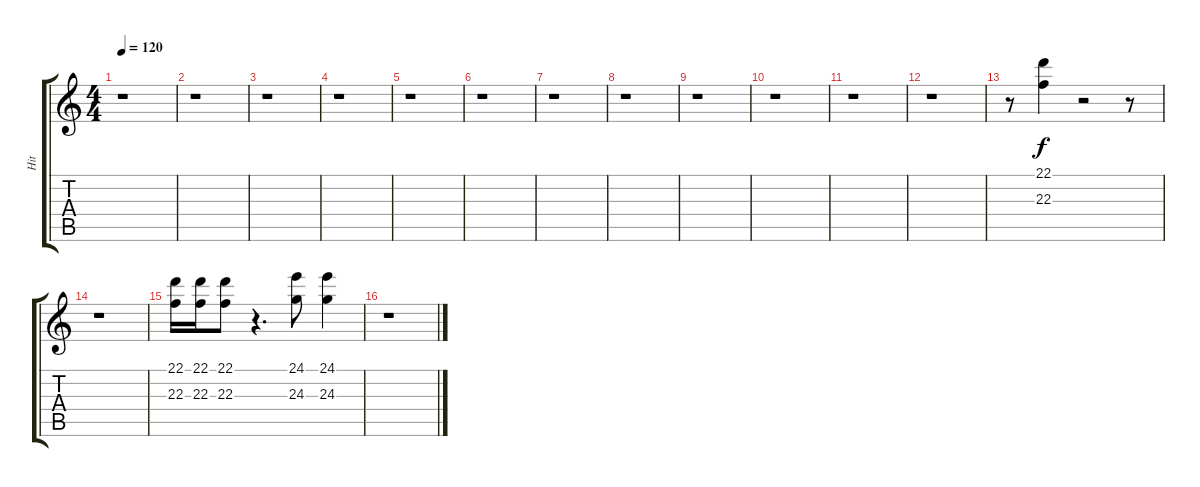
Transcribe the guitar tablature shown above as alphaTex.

\track ("Hit" "Hit") {instrument orchestrahit}
\staff {score tabs}
\tuning (E4 B3 G3 D3 A2 E2) {hide}
\ts (4 4)
\tempo 120
\clef g2
\ks c
r.1{dy fff} |
r.1 |
r.1 |
r.1 |
r.1 |
r.1 |
r.1 |
r.1 |
r.1 |
r.1 |
r.1 |
r.1 |
r.8 (22.1 22.3).4{dy f} r.2 r.8 |
r.1 |
(22.1 22.3).16 (22.1 22.3).16 (22.1 22.3).8 r.4{d} (24.1 24.3).8 (24.1 24.3).4 |
r.1
